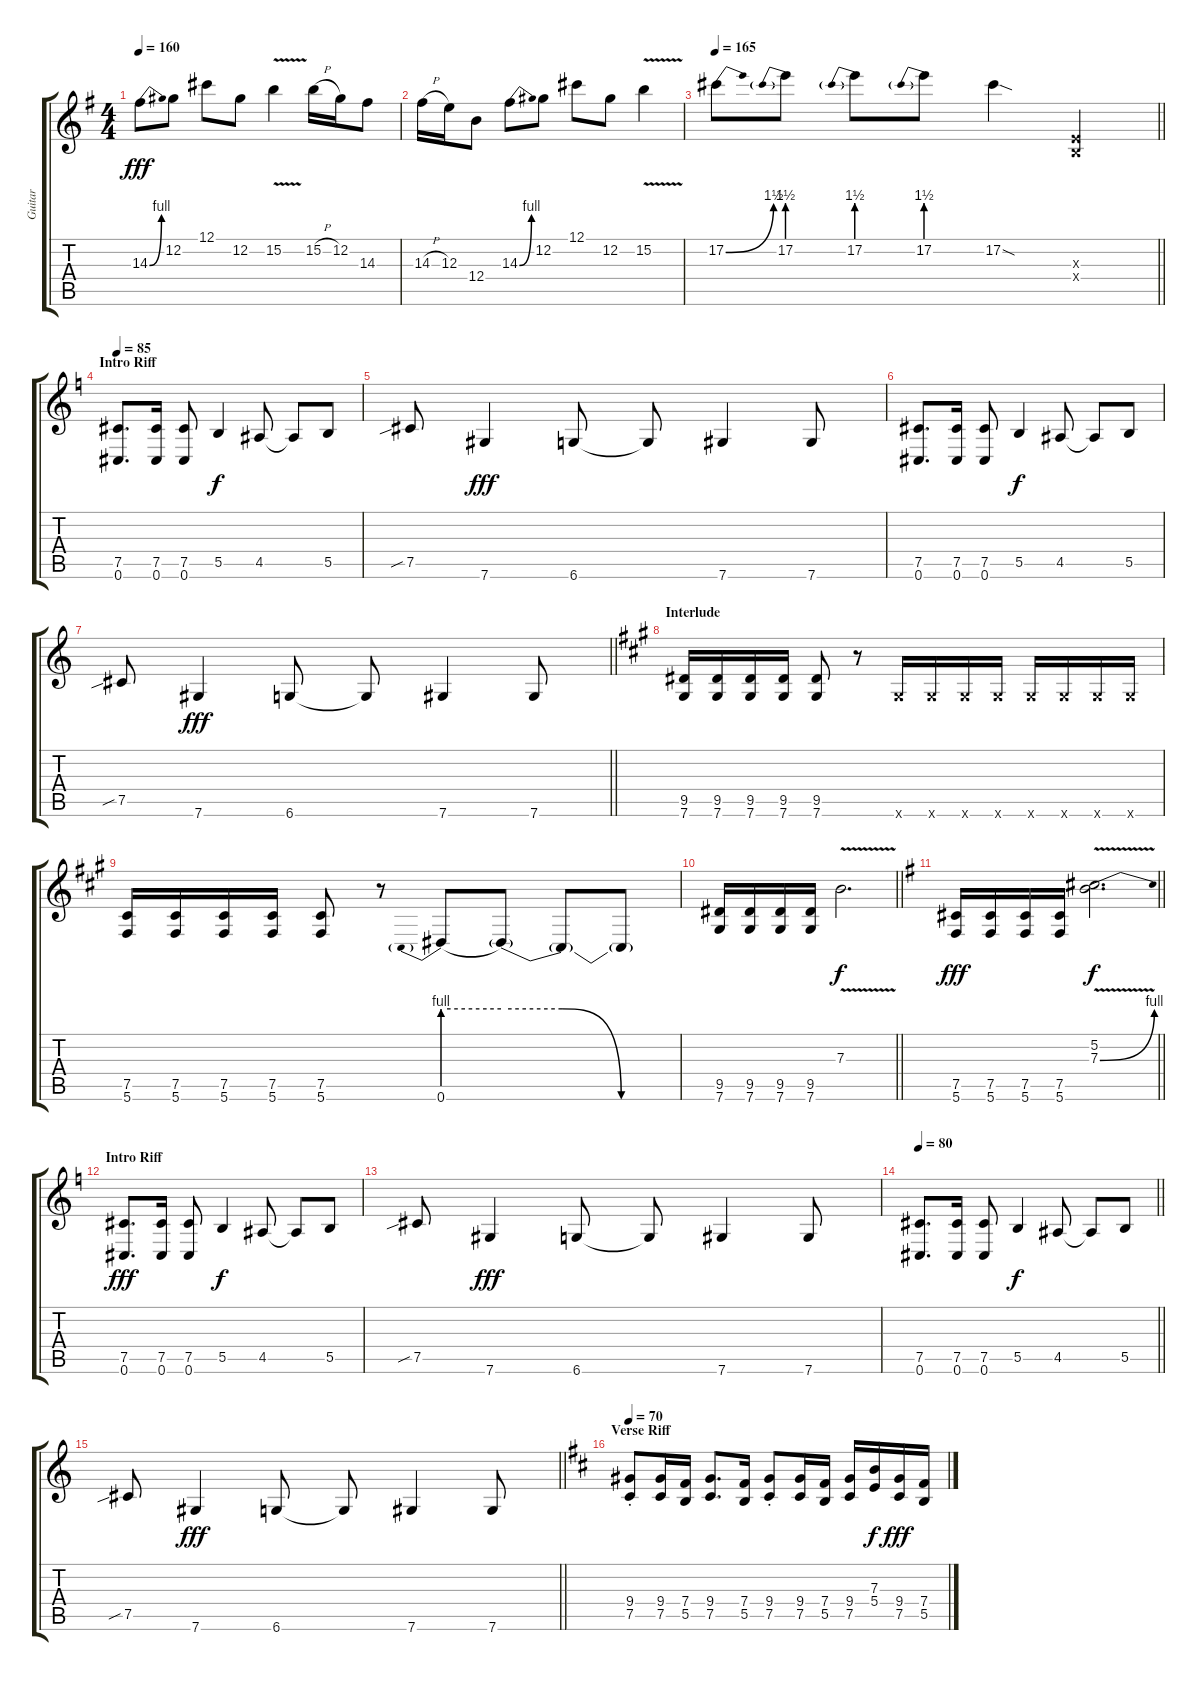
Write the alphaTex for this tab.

\track ("Guitar" "Guitar") {instrument distortionguitar}
\staff {score tabs}
\tuning (Db4 Ab3 E3 B2 Gb2 Db2) {hide}
\ts (4 4)
\tempo 160
\clef g2
\ks g
14.3{be (bend 0 0 60 4)}.8{dy fff} 12.2.8 12.1.8 12.2.8 15.2{v}.4 15.2{h}.16 12.2.16 14.3.8 |
14.3{h}.16 12.3.16 12.4.8 14.3{be (bend 0 0 60 4)}.8 12.2.8 12.1.8 12.2.8 15.2{v}.4 |
\tempo 165
\barLineRight lightlight
17.2{be (bend 0 0 60 6)}.8 17.2{be (prebend 0 6 60 6)}.8 17.2{be (prebend 0 6 60 6)}.8 17.2{be (prebend 0 6 60 6)}.8 17.2{sod}.4 (0.3{x} 0.4{x}).4 |
\section ("" "Intro Riff")
\tempo 85
\ks c
(7.5 0.6).8{d} (7.5 0.6).16 (7.5 0.6).8 5.5.4{dy f} 4.5.8 4.5{t}.8 5.5.8 |
7.5{sib}.8 7.6.4{dy fff} 6.6.8 6.6{t}.8 7.6.4 7.6.8 |
(7.5 0.6).8{d} (7.5 0.6).16 (7.5 0.6).8 5.5.4{dy f} 4.5.8 4.5{t}.8 5.5.8 |
\barLineRight lightlight
7.5{sib}.8 7.6.4{dy fff} 6.6.8 6.6{t}.8 7.6.4 7.6.8 |
\section ("" "Interlude")
\ks a
(9.5 7.6).16 (9.5 7.6).16 (9.5 7.6).16 (9.5 7.6).16 (9.5 7.6).8 r.8 7.6{x}.16 7.6{x}.16 7.6{x}.16 7.6{x}.16 7.6{x}.16 7.6{x}.16 7.6{x}.16 7.6{x}.16 |
(7.5 5.6).16 (7.5 5.6).16 (7.5 5.6).16 (7.5 5.6).16 (7.5 5.6).8 r.8 0.6{be (prebend 0 4 60 4)}.8 0.6{be (custom 0 4 20 4 40 0 60 0) t}.8 0.6{t}.8 0.6{t}.8 |
\barLineRight lightlight
(9.5 7.6).16 (9.5 7.6).16 (9.5 7.6).16 (9.5 7.6).16 7.3{v}.2{d dy f} |
\barLineRight lightlight
\ks g
(7.5 5.6).16{dy fff} (7.5 5.6).16 (7.5 5.6).16 (7.5 5.6).16 (5.2 7.3{be (bend 0 0 60 4) v}).2{d dy f} |
\section ("" "Intro Riff")
\ks c
(7.5 0.6).8{d dy fff} (7.5 0.6).16 (7.5 0.6).8 5.5.4{dy f} 4.5.8 4.5{t}.8 5.5.8 |
7.5{sib}.8 7.6.4{dy fff} 6.6.8 6.6{t}.8 7.6.4 7.6.8 |
\tempo 80
\barLineRight lightlight
(7.5 0.6).8{d} (7.5 0.6).16 (7.5 0.6).8 5.5.4{dy f} 4.5.8 4.5{t}.8 5.5.8 |
\barLineRight lightlight
7.5{sib}.8 7.6.4{dy fff} 6.6.8 6.6{t}.8 7.6.4 7.6.8 |
\section ("" "Verse Riff")
\tempo 70
\ks d
(9.4{st} 7.5{st}).8 (9.4 7.5).16 (7.4 5.5).16 (9.4 7.5).8{d} (7.4 5.5).16 (9.4{st} 7.5{st}).8 (9.4 7.5).16 (7.4 5.5).16 (9.4 7.5).16 (7.3 5.4).16{dy f} (9.4 7.5).16{dy fff} (7.4 5.5).16
